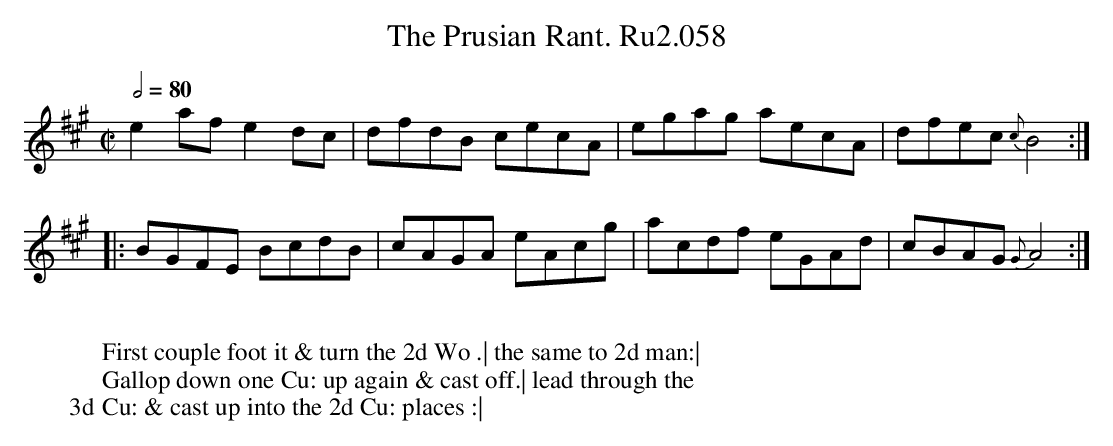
X:1
T:Prusian Rant. Ru2.058, The
M:C|
L:1/8
Q:1/2=80
K:A
e2 af e2 dc|dfdB cecA|egag aecA|dfec {c}B4:|
|:BGFE BcdB|cAGA eAcg|acdf eGAd|cBAG {G}A4:|
W:
W:First couple foot it & turn the 2d Wo .| the same to 2d man:|
W:Gallop down one Cu: up again & cast off.| lead through the
W:3d Cu: & cast up into the 2d Cu: places :|
